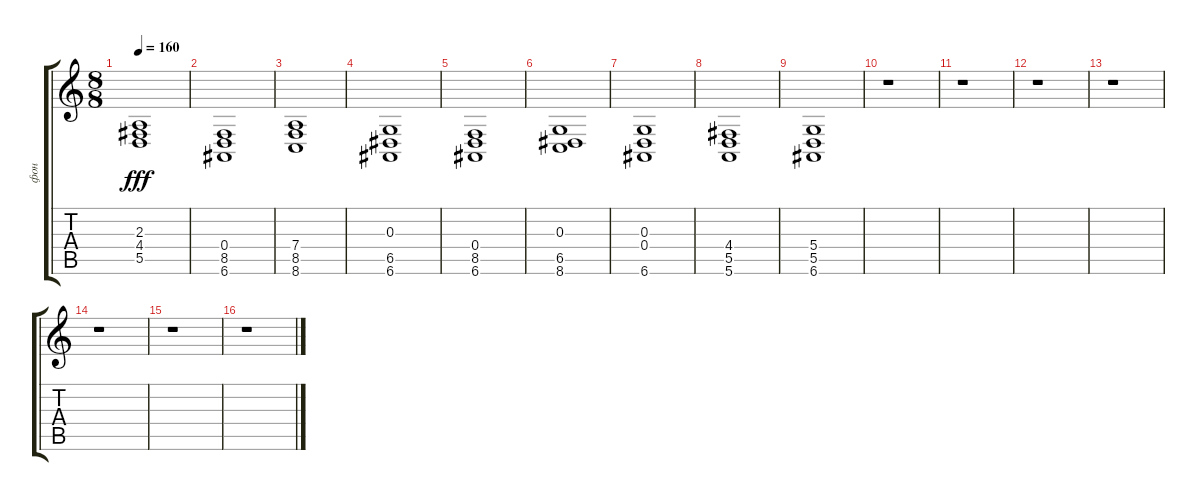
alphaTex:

\track ("фон" "фон") {instrument pad2warm}
\staff {score tabs}
\tuning (E4 B3 G3 D3 A2 E2) {hide}
\ts (8 8)
\tempo 160
\clef g2
\ks c
(2.3 4.4 5.5).1{dy fff} |
(0.4 8.5 6.6).1 |
(7.4 8.5 8.6).1 |
(0.3 6.5 6.6).1 |
(0.4 8.5 6.6).1 |
(0.3 6.5 8.6).1 |
(0.3 0.4 6.6).1 |
(4.4 5.5 5.6).1 |
(5.4 5.5 6.6).1 |
r.1 |
r.1 |
r.1 |
r.1 |
r.1 |
r.1 |
r.1
